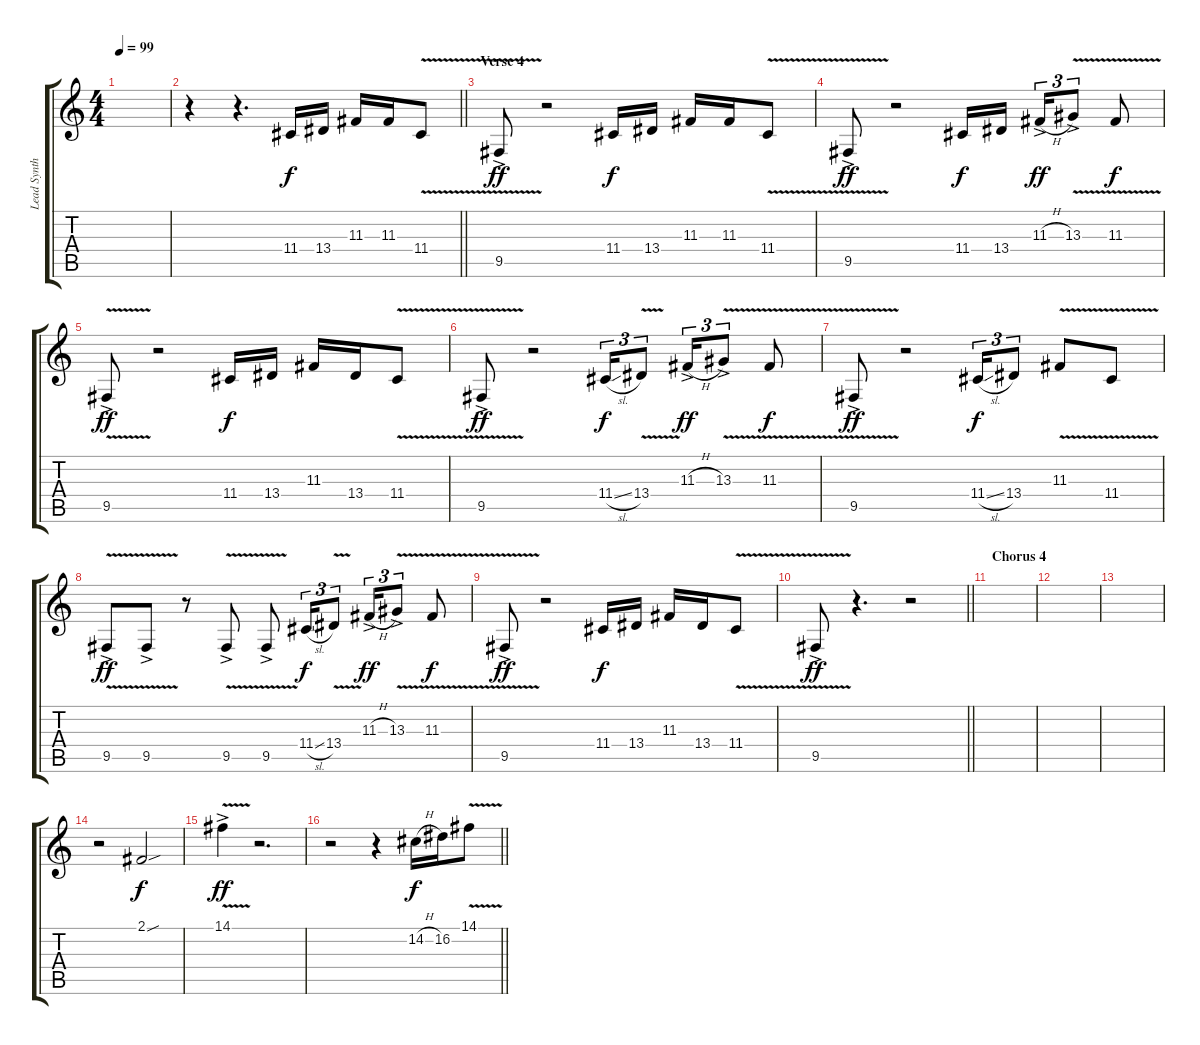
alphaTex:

\track ("Lead Synth " "Lead Synth") {instrument pad8sweep}
\staff {score tabs}
\tuning (E4 B3 G3 D3 A2 E2) {hide}
\ts (4 4)
\tempo 99
\clef g2
\ks c
|
\barLineRight lightlight
r.4 r.4{d} 11.4.16 13.4.16 11.3.16 11.3.16 11.4{v}.8 |
\section ("" "Verse 4")
9.5{v ac}.8{dy ff} r.2 11.4.16{dy f} 13.4.16 11.3.16 11.3.16 11.4{v}.8 |
9.5{v ac}.8{dy ff} r.2 11.4.16{dy f} 13.4.16 11.3{h ac}.16{tu (3 2) dy ff} 13.3{v ac}.8{tu (3 2)} 11.3{v}.8{dy f} |
9.5{v ac}.8{dy ff} r.2 11.4.16{dy f} 13.4.16 11.3.16 13.4.16 11.4{v}.8 |
9.5{v ac}.8{dy ff} r.2 11.4{sl}.16{tu (3 2) dy f} 13.4{v}.8{tu (3 2)} 11.3{h ac}.16{tu (3 2) dy ff} 13.3{v ac}.8{tu (3 2)} 11.3{v}.8{dy f} |
9.5{v ac}.8{dy ff} r.2 11.4{sl}.16{tu (3 2) dy f} 13.4.8{tu (3 2)} 11.3{v}.8 11.4{v}.8 |
9.5{v ac}.8{dy ff} 9.5{v ac}.8 r.8 9.5{v ac}.8 9.5{v ac}.8 11.4{sl}.16{tu (3 2) dy f} 13.4{v}.8{tu (3 2)} 11.3{h ac}.16{tu (3 2) dy ff} 13.3{v ac}.8{tu (3 2)} 11.3{v}.8{dy f} |
9.5{v ac}.8{dy ff} r.2 11.4.16{dy f} 13.4.16 11.3.16 13.4.16 11.4{v}.8 |
\barLineRight lightlight
9.5{v ac}.8{dy ff} r.4{d} r.2 |
\section ("" "Chorus 4")
|
|
|
r.2 2.1{sou}.2{dy f} |
14.1{v ac}.4{dy ff} r.2{d} |
\barLineRight lightlight
r.2 r.4 14.2{h}.16{dy f} 16.2.16 14.1{v}.8
